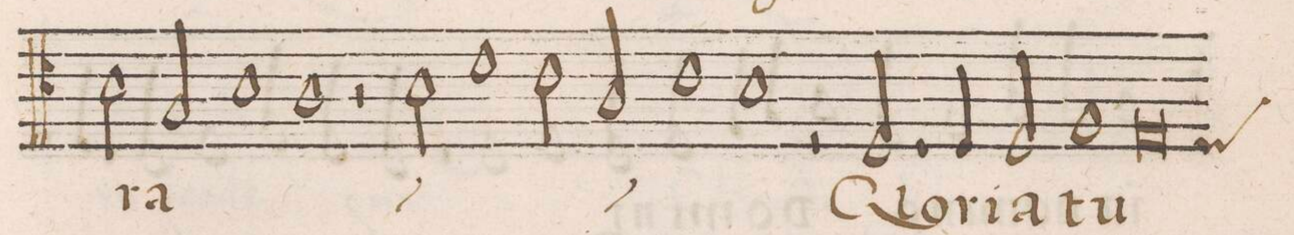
**kern	**text
*I"TENOR	*
*clefC4	*
*k[]	*
*met(C|)	*
*M2/1	*
2B\	.
2G/	-ra
=34-	=34-
1B	.
1A	.
=35-	=35-
2r	.
*	*ij
2B\	et
1d	ter-
=36-	=36-
2c\	-ra
2A/	et
1c	ter-
=37-	=37-
1B	-ra
*	*Xij
2r	.
2.D/	Glo-
=38-	=38-
4D/	-ri-
2D/	-a
1F	tu-
=39-	=39-
*custos:D	*
0E	.
=40-	=40-
*-	*-
